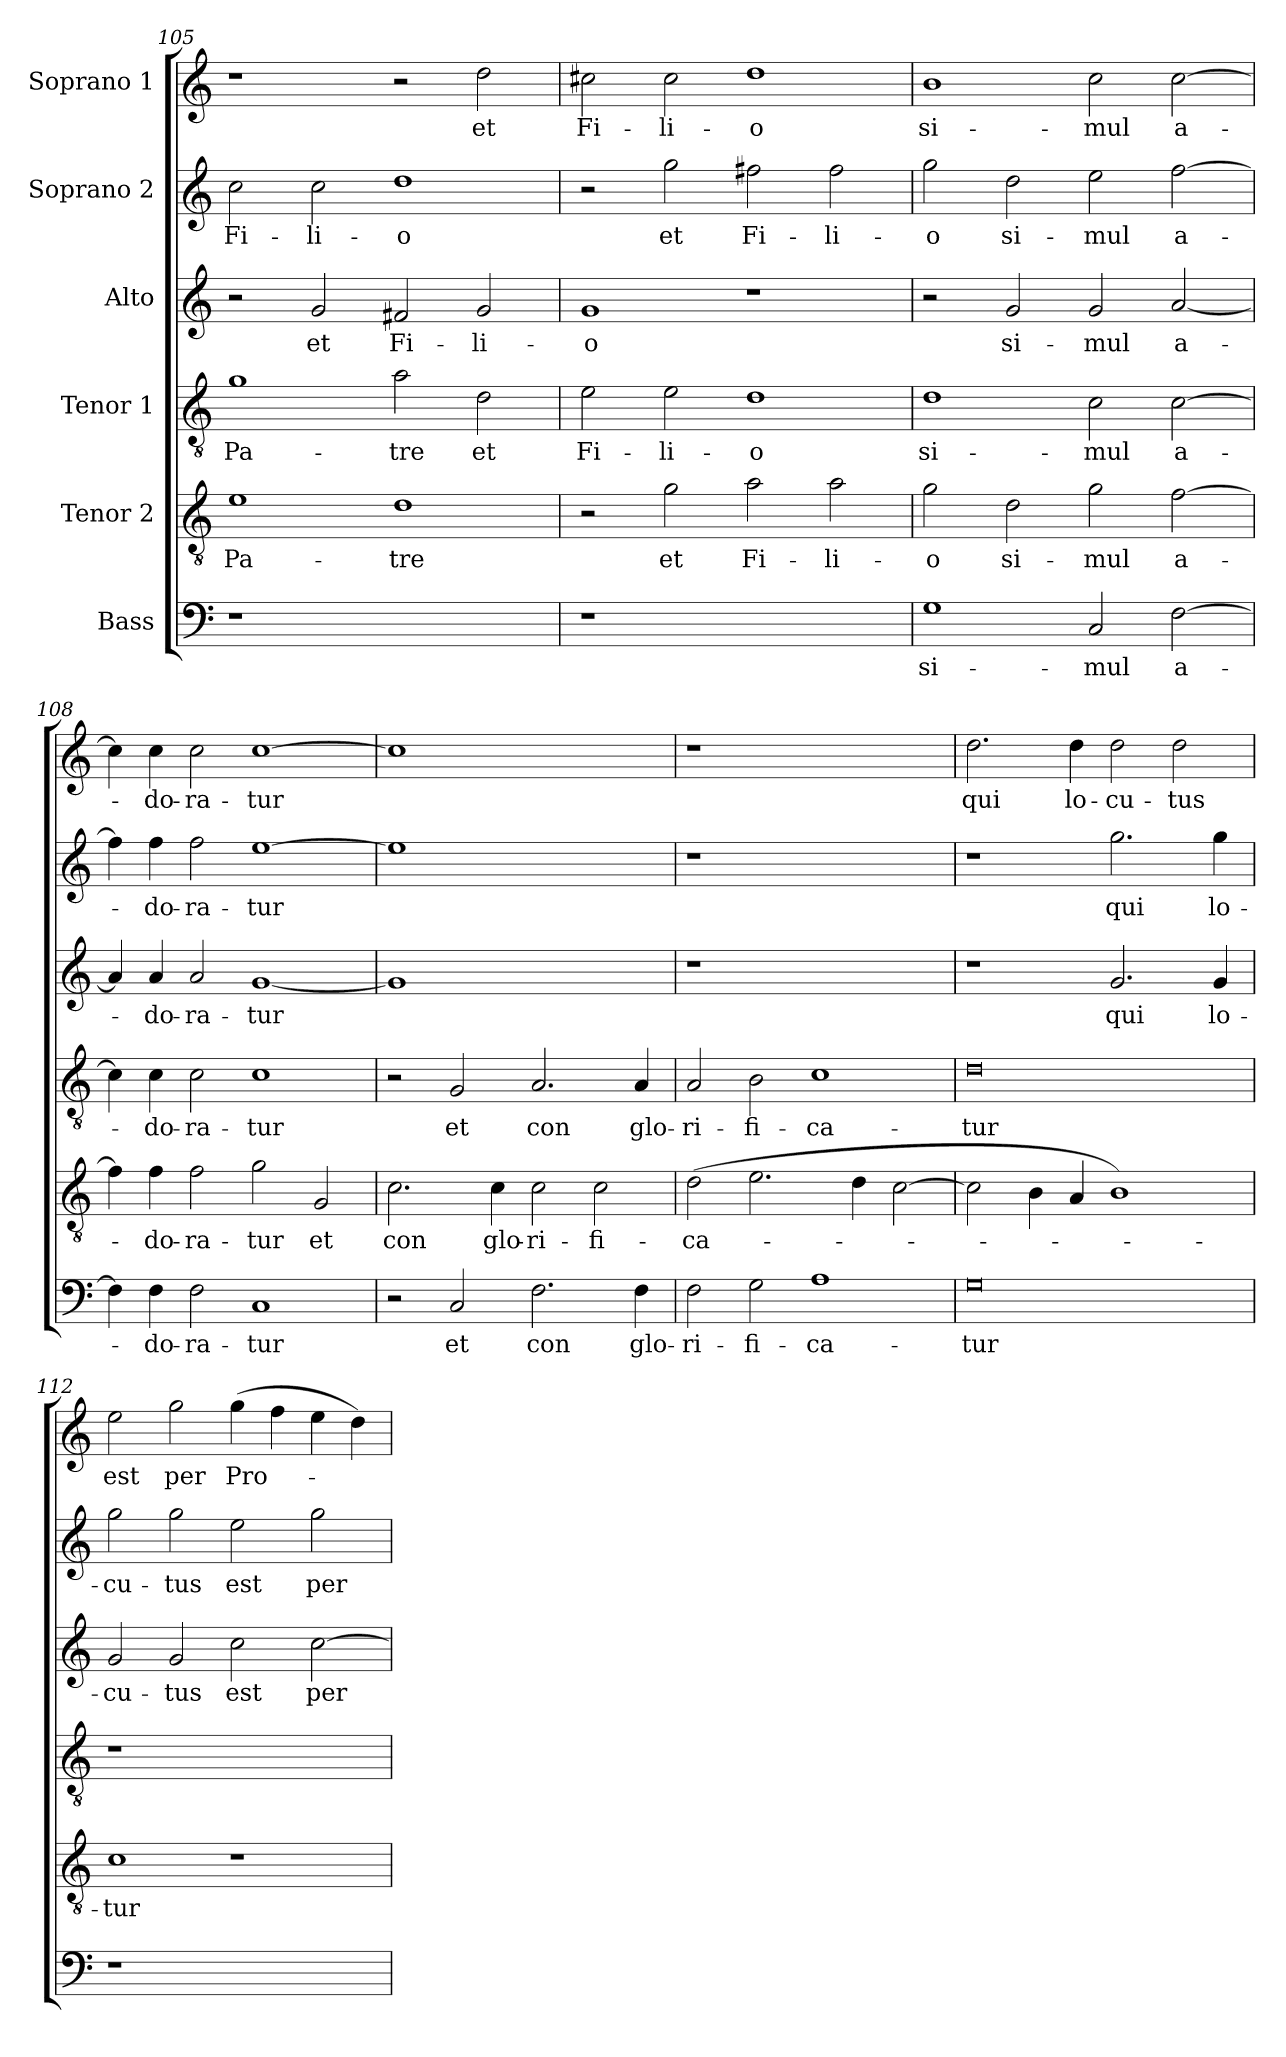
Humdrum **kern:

**kern	**text	**kern	**text	**kern	**text	**kern	**text	**kern	**text	**kern	**text
*part6	*part6	*part5	*part5	*part4	*part4	*part3	*part3	*part2	*part2	*part1	*part1
*staff6	*staff6	*staff5	*staff5	*staff4	*staff4	*staff3	*staff3	*staff2	*staff2	*staff1	*staff1
*I"Bass	*	*I"Tenor 2	*	*I"Tenor 1	*	*I"Alto	*	*I"Soprano 2	*	*I"Soprano 1	*
!!LO:PB:g=z
*clefF4	*	*clefGv2	*	*clefGv2	*	*clefG2	*	*clefG2	*	*clefG2	*
*k[]	*	*k[]	*	*k[]	*	*k[]	*	*k[]	*	*k[]	*
*C:	*	*C:	*	*C:	*	*C:	*	*C:	*	*C:	*
=105	=105	=105	=105	=105	=105	=105	=105	=105	=105	=105	=105
1r	.	1e	Pa-	1g	Pa-	2r	.	2cc\	Fi-	1r	.
.	.	.	.	.	.	2g/	et	2cc\	-li-	.	.
1ryy	.	1d	-tre	2a\	-tre	2f#X/	Fi-	1dd	-o	2r	.
.	.	.	.	2d\	et	2g/	-li-	.	.	2dd\	et
=106	=106	=106	=106	=106	=106	=106	=106	=106	=106	=106	=106
1r	.	2r	.	2e\	Fi-	1g	-o	2r	.	2cc#X\	Fi-
.	.	2g\	et	2e\	-li-	.	.	2gg\	et	2cc#\	-li-
1ryy	.	2a\	Fi-	1d	-o	1r	.	2ff#X\	Fi-	1dd	-o
.	.	2a\	-li-	.	.	.	.	2ff#\	-li-	.	.
=107	=107	=107	=107	=107	=107	=107	=107	=107	=107	=107	=107
1G	si-	2g\	-o	1d	si-	2r	.	2gg\	-o	1b	si-
.	.	2d\	si-	.	.	2g/	si-	2dd\	si-	.	.
2C/	-mul	2g\	-mul	2c\	-mul	2g/	-mul	2ee\	-mul	2cc\	-mul
[2F\	a-	[2f\	a-	[2c\	a-	[2a/	a-	[2ff\	a-	[2cc\	a-
=108	=108	=108	=108	=108	=108	=108	=108	=108	=108	=108	=108
4F\]	.	4f\]	.	4c\]	.	4a/]	.	4ff\]	.	4cc\]	.
4F\	-do-	4f\	-do-	4c\	-do-	4a/	-do-	4ff\	-do-	4cc\	-do-
2F\	-ra-	2f\	-ra-	2c\	-ra-	2a/	-ra-	2ff\	-ra-	2cc\	-ra-
1C	-tur	2g\	-tur	1c	-tur	[1g	-tur	[1ee	-tur	[1cc	-tur
.	.	2G/	et	.	.	.	.	.	.	.	.
=109	=109	=109	=109	=109	=109	=109	=109	=109	=109	=109	=109
2r	.	2.c\	con	2r	.	1g]	.	1ee]	.	1cc]	.
2C/	et	.	.	2G/	et	.	.	.	.	.	.
.	.	4c\	glo-	.	.	.	.	.	.	.	.
2.F\	con	2c\	-ri-	2.A/	con	1ryy	.	1ryy	.	1ryy	.
.	.	2c\	-fi-	.	.	.	.	.	.	.	.
4F\	glo-	.	.	4A/	glo-	.	.	.	.	.	.
!!LO:LB:g=z
=110	=110	=110	=110	=110	=110	=110	=110	=110	=110	=110	=110
2F\	-ri-	(2d\	-ca-	2A/	-ri-	1r	.	1r	.	1r	.
2G\	-fi-	2.e\	.	2B\	-fi-	.	.	.	.	.	.
1A	-ca-	.	.	1c	-ca-	1ryy	.	1ryy	.	1ryy	.
.	.	4d\	.	.	.	.	.	.	.	.	.
.	.	[2c\	.	.	.	.	.	.	.	.	.
=111	=111	=111	=111	=111	=111	=111	=111	=111	=111	=111	=111
0G	-tur	2c\]	.	0d	-tur	1r	.	1r	.	2.dd\	qui
.	.	4B\	.	.	.	.	.	.	.	.	.
.	.	4A/	.	.	.	.	.	.	.	4dd\	lo-
.	.	1B)	.	.	.	2.g/	qui	2.gg\	qui	2dd\	-cu-
.	.	.	.	.	.	.	.	.	.	2dd\	-tus
.	.	.	.	.	.	4g/	lo-	4gg\	lo-	.	.
=112	=112	=112	=112	=112	=112	=112	=112	=112	=112	=112	=112
1r	.	1c	-tur	1r	.	2g/	-cu-	2gg\	-cu-	2ee\	est
.	.	.	.	.	.	2g/	-tus	2gg\	-tus	2gg\	per
1ryy	.	1r	.	1ryy	.	2cc\	est	2ee\	est	(4gg\	Pro-
.	.	.	.	.	.	.	.	.	.	4ff\	.
.	.	.	.	.	.	[2cc\	per	2gg\	per	4ee\	.
.	.	.	.	.	.	.	.	.	.	4dd\)	.
=	=	=	=	=	=	=	=	=	=	=	=
*-	*-	*-	*-	*-	*-	*-	*-	*-	*-	*-	*-
